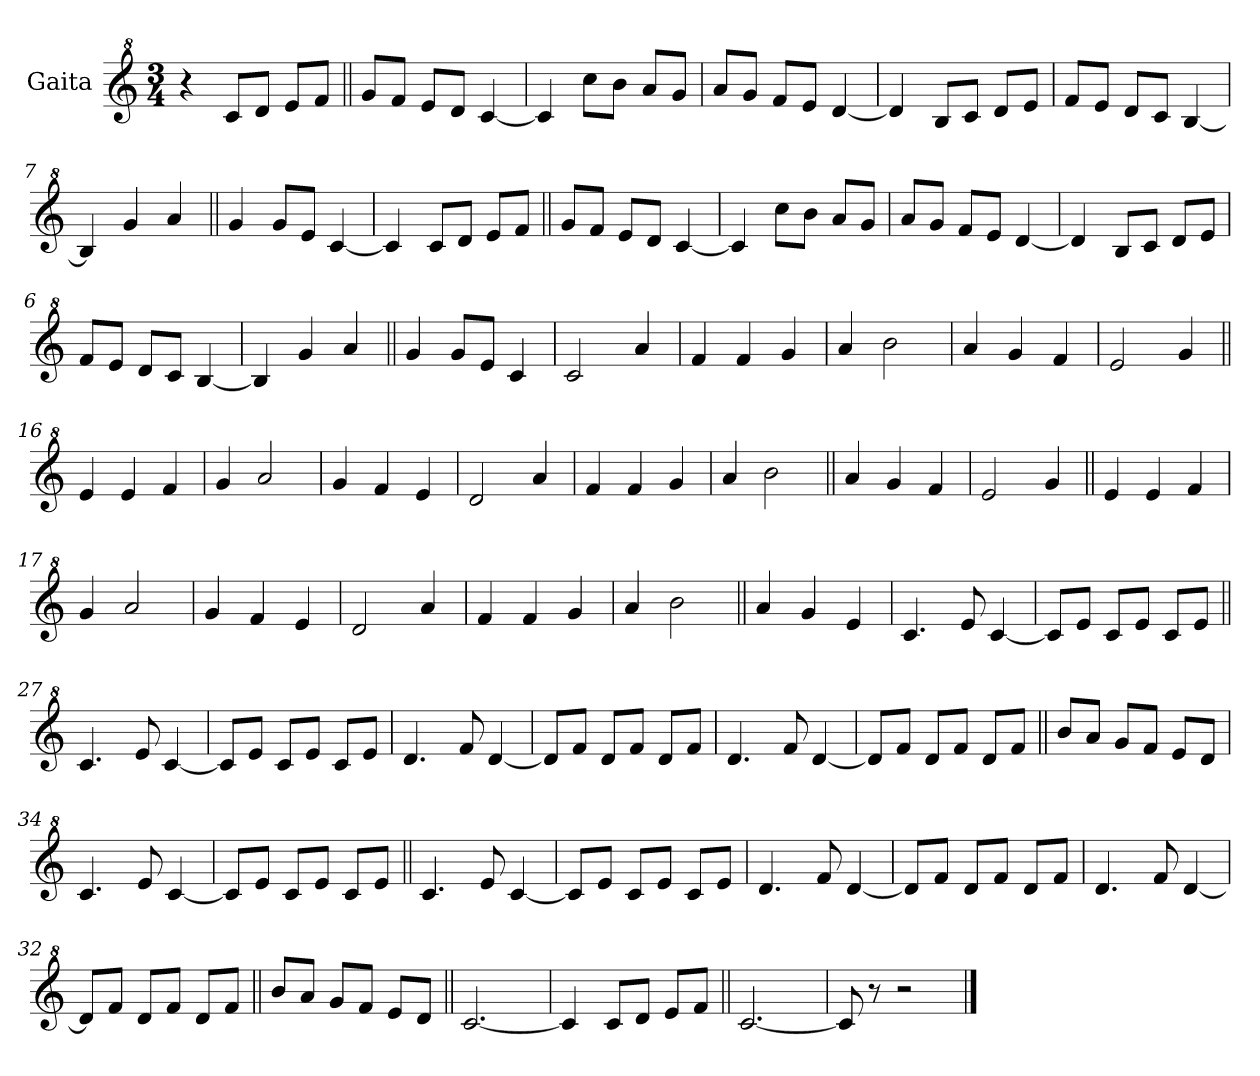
**kern
*part1
*staff1
*I"Gaita
*clefG^2
*k[]
*M3/4
*MM230
=1
4r
8cc/L
8dd/J
8ee/L
8ff/J
=2||
8gg/L
8ff/J
8ee/L
8dd/J
[4cc/
=3
4cc/]
8ccc\L
8bb\J
8aa/L
8gg/J
=4
8aa/L
8gg/J
8ff/L
8ee/J
[4dd/
=5
4dd/]
8b/L
8cc/J
8dd/L
8ee/J
=6
8ff/L
8ee/J
8dd/L
8cc/J
[4b/
=7
4b/]
4gg/
4aa/
=8||
4gg/
8gg/L
8ee/J
[4cc/
!!LO:LB:g=z
=9
4cc/]
8cc/L
8dd/J
8ee/L
8ff/J
=2||
8gg/L
8ff/J
8ee/L
8dd/J
[4cc/
=3
4cc/]
8ccc\L
8bb\J
8aa/L
8gg/J
=4
8aa/L
8gg/J
8ff/L
8ee/J
[4dd/
=5
4dd/]
8b/L
8cc/J
8dd/L
8ee/J
=6
8ff/L
8ee/J
8dd/L
8cc/J
[4b/
=7
4b/]
4gg/
4aa/
=10||
4gg/
8gg/L
8ee/J
4cc/
=11
2cc/
4aa/
=12
4ff/
4ff/
4gg/
=13
4aa/
2bb\
=14
4aa/
4gg/
4ff/
=15
2ee/
4gg/
=16||
4ee/
4ee/
4ff/
=17
4gg/
2aa/
=18
4gg/
4ff/
4ee/
=19
2dd/
4aa/
=20
4ff/
4ff/
4gg/
!!LO:LB:g=z
=21
4aa/
2bb\
=22||
4aa/
4gg/
4ff/
=23
2ee/
4gg/
=16||
4ee/
4ee/
4ff/
=17
4gg/
2aa/
=18
4gg/
4ff/
4ee/
=19
2dd/
4aa/
=20
4ff/
4ff/
4gg/
!!LO:LB:g=z
=21
4aa/
2bb\
=24||
4aa/
4gg/
4ee/
=25
4.cc/
8ee/
[4cc/
=26
8cc/L]
8ee/J
8cc/L
8ee/J
8cc/L
8ee/J
=27||
4.cc/
8ee/
[4cc/
=28
8cc/L]
8ee/J
8cc/L
8ee/J
8cc/L
8ee/J
=29
4.dd/
8ff/
[4dd/
!!LO:LB:g=z
=30
8dd/L]
8ff/J
8dd/L
8ff/J
8dd/L
8ff/J
=31
4.dd/
8ff/
[4dd/
=32
8dd/L]
8ff/J
8dd/L
8ff/J
8dd/L
8ff/J
=33||
8bb/L
8aa/J
8gg/L
8ff/J
8ee/L
8dd/J
=34
4.cc/
8ee/
[4cc/
=35
8cc/L]
8ee/J
8cc/L
8ee/J
8cc/L
8ee/J
=27||
4.cc/
8ee/
[4cc/
=28
8cc/L]
8ee/J
8cc/L
8ee/J
8cc/L
8ee/J
=29
4.dd/
8ff/
[4dd/
!!LO:LB:g=z
=30
8dd/L]
8ff/J
8dd/L
8ff/J
8dd/L
8ff/J
=31
4.dd/
8ff/
[4dd/
=32
8dd/L]
8ff/J
8dd/L
8ff/J
8dd/L
8ff/J
=36||
8bb/L
8aa/J
8gg/L
8ff/J
8ee/L
8dd/J
=37||
[2.cc/
!!LO:LB:g=z
=38
4cc/]
8cc/L
8dd/J
8ee/L
8ff/J
=39||
[2.cc/
=40
8cc/]
8r
2r
==
*-
